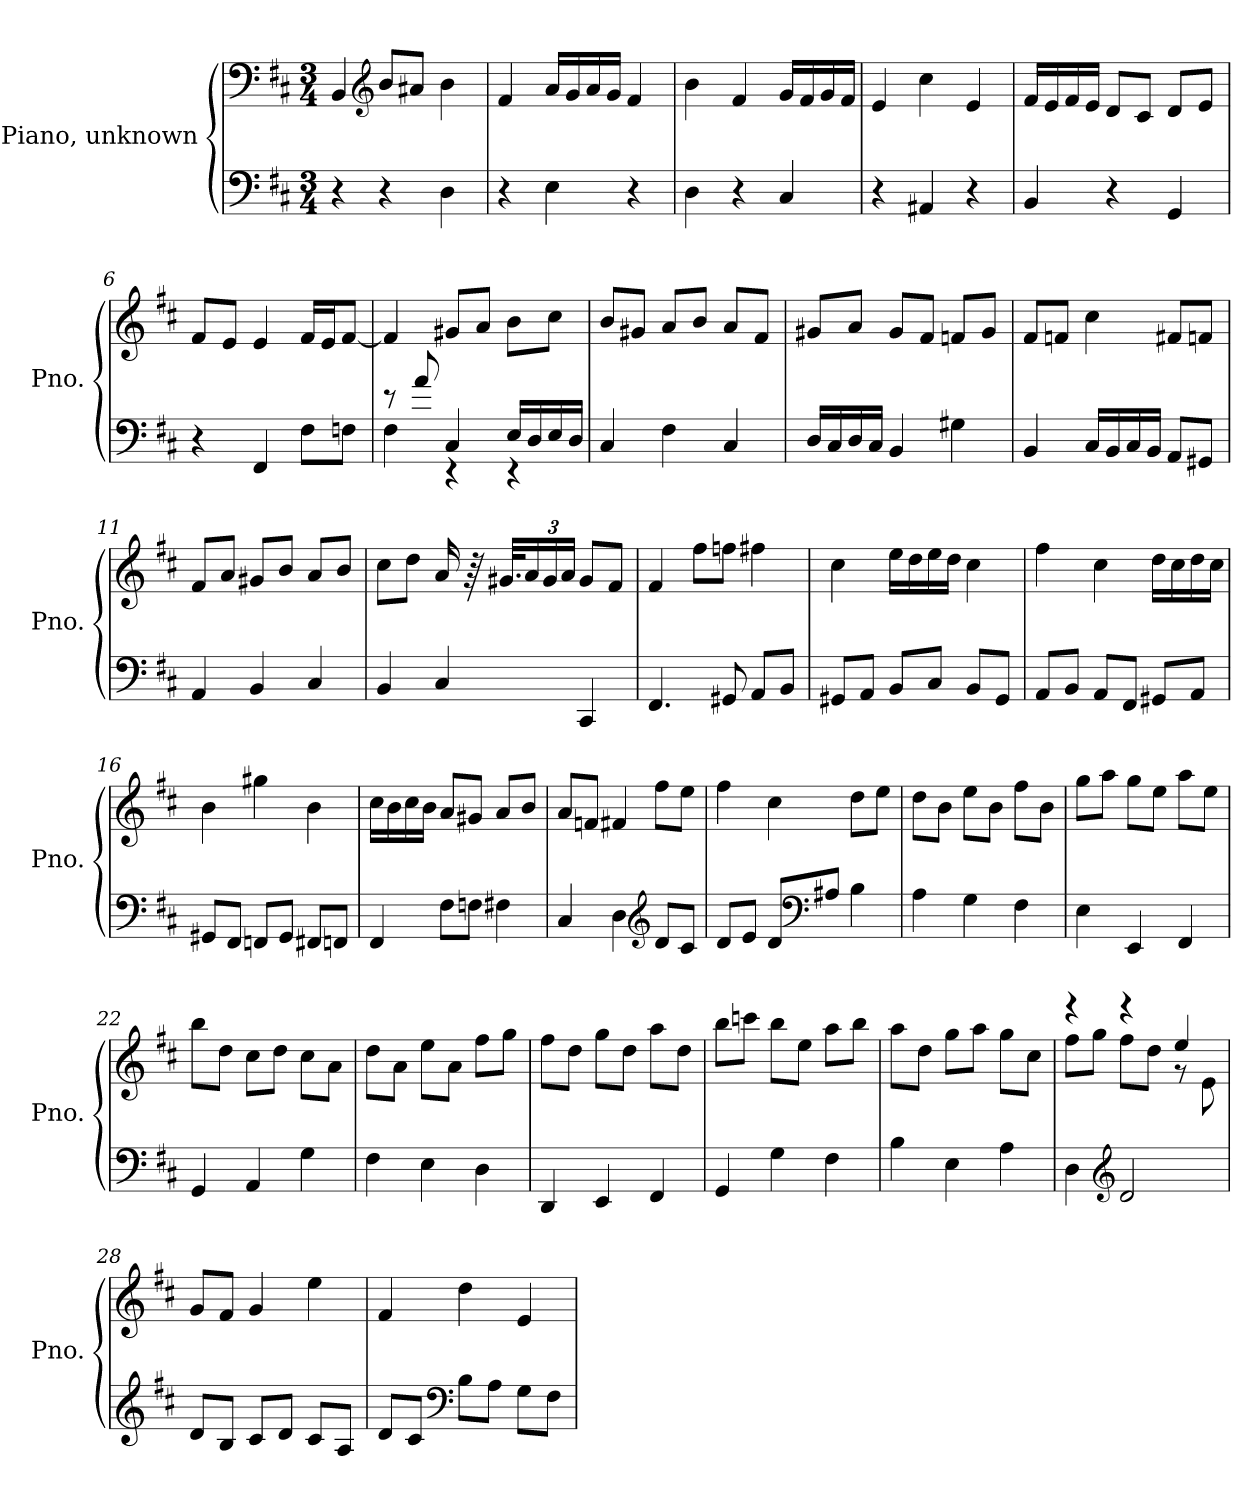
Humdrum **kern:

**kern	**kern
*part1	*part1
*staff2	*staff1
*I"Piano, unknown	*
*I'Pno.	*
*clefF4	*clefF4
*k[f#c#]	*k[f#c#]
*M3/4	*M3/4
*MM130	*MM130
=1	=1
4r	4BB/
*	*clefG2
4r	8b/L
.	8a#X/J
4D\	4b\
=2	=2
4r	4f#/
4E\	16a/LL
.	16g/
.	16a/
.	16g/JJ
4r	4f#/
=3	=3
4D\	4b\
4r	4f#/
4C#/	16g/LL
.	16f#/
.	16g/
.	16f#/JJ
=4	=4
4r	4e/
4AA#X/	4cc#\
4r	4e/
=5	=5
4BB/	16f#/LL
.	16e/
.	16f#/
.	16e/JJ
4r	8d/L
.	8c#/J
4GG/	8d/L
.	8e/J
=6	=6
4r	8f#/L
.	8e/J
4FF#/	4e/
8F#\L	16f#/LL
.	16e/J
8Fn\J	[8f#/J
!!LO:LB:g=z
=7	=7
*^	*
8r	4F#\	4f#/]
8a/	.	.
4C#/	4r	8g#X/L
.	.	8a/J
16E/LL	4r	8b\L
16D/	.	.
16E/	.	8cc#\J
16D/JJ	.	.
*v	*v	*
=8	=8
4C#/	8b/L
.	8g#X/J
4F#\	8a/L
.	8b/J
4C#/	8a/L
.	8f#/J
=9	=9
16D/LL	8g#X/L
16C#/	.
16D/	8a/J
16C#/JJ	.
4BB/	8g#/L
.	8f#/J
4G#X\	8fn/L
.	8g#/J
=10	=10
4BB/	8f#/L
.	8fn/J
16C#/LL	4cc#\
16BB/	.
16C#/	.
16BB/JJ	.
8AA/L	8f#X/L
8GG#X/J	8fn/J
=11	=11
4AA/	8f#/L
.	8a/J
4BB/	8g#X/L
.	8b/J
4C#/	8a/L
.	8b/J
!!LO:LB:g=z
=12	=12
4BB/	8cc#\L
.	8dd\J
4C#/	16a/
.	64r
.	32.g#X/KLL
*	*Xbrackettup
.	24a/
.	24g#/
.	24a/JJ
4CC#/	8g#/L
.	8f#/J
=13	=13
4.FF#/	4f#/
.	8ff#\L
8GG#X/	8ffn\J
8AA/L	4ff#X\
8BB/J	.
=14	=14
8GG#X/L	4cc#\
8AA/J	.
8BB/L	16ee\LL
.	16dd\
8C#/J	16ee\
.	16dd\JJ
8BB/L	4cc#\
8GG#/J	.
=15	=15
8AA/L	4ff#\
8BB/J	.
8AA/L	4cc#\
8FF#/J	.
8GG#X/L	16dd\LL
.	16cc#\
8AA/J	16dd\
.	16cc#\JJ
!!LO:LB:g=z
=16	=16
8GG#X/L	4b\
8FF#/J	.
8FFn/L	4gg#X\
8GG#/J	.
8FF#X/L	4b\
8FFn/J	.
=17	=17
4FF#/	16cc#\LL
.	16b\
.	16cc#\
.	16b\JJ
8F#\L	8a/L
8Fn\J	8g#X/J
4F#X\	8a/L
.	8b/J
=18	=18
4C#/	8a/L
.	8fn/J
4D\	4f#X/
*clefG2	*
8d/L	8ff#\L
8c#/J	8ee\J
=19	=19
8d/L	4ff#\
8e/J	.
8d/L	4cc#\
*clefF4	*
8A#X/J	.
4B\	8dd\L
.	8ee\J
=20	=20
4A\	8dd\L
.	8b\J
4G\	8ee\L
.	8b\J
4F#\	8ff#\L
.	8b\J
!!LO:LB:g=z
=21	=21
4E\	8gg\L
.	8aa\J
4EE/	8gg\L
.	8ee\J
4FF#/	8aa\L
.	8ee\J
=22	=22
4GG/	8bb\L
.	8dd\J
4AA/	8cc#\L
.	8dd\J
4G\	8cc#\L
.	8a\J
=23	=23
4F#\	8dd\L
.	8a\J
4E\	8ee\L
.	8a\J
4D\	8ff#\L
.	8gg\J
=24	=24
4DD/	8ff#\L
.	8dd\J
4EE/	8gg\L
.	8dd\J
4FF#/	8aa\L
.	8dd\J
=25	=25
4GG/	8bb\L
.	8cccn\J
4G\	8bb\L
.	8ee\J
4F#\	8aa\L
.	8bb\J
=26	=26
4B\	8aa\L
.	8dd\J
4E\	8gg\L
.	8aa\J
4A\	8gg\L
.	8cc#\J
!!LO:LB:g=z
=27	=27
*	*^
4D\	4r	8ff#\L
.	.	8gg\J
*clefG2	*	*
2d/	4r	8ff#\L
.	.	8dd\J
.	4ee/	8r
.	.	8e\
*	*v	*v
=28	=28
8d/L	8g/L
8B/J	8f#/J
8c#/L	4g/
8d/J	.
8c#/L	4ee\
8A/J	.
=29	=29
8d/L	4f#/
8c#/J	.
*clefF4	*
8B\L	4dd\
8A\J	.
8G\L	4e/
8F#\J	.
=	=
*-	*-
